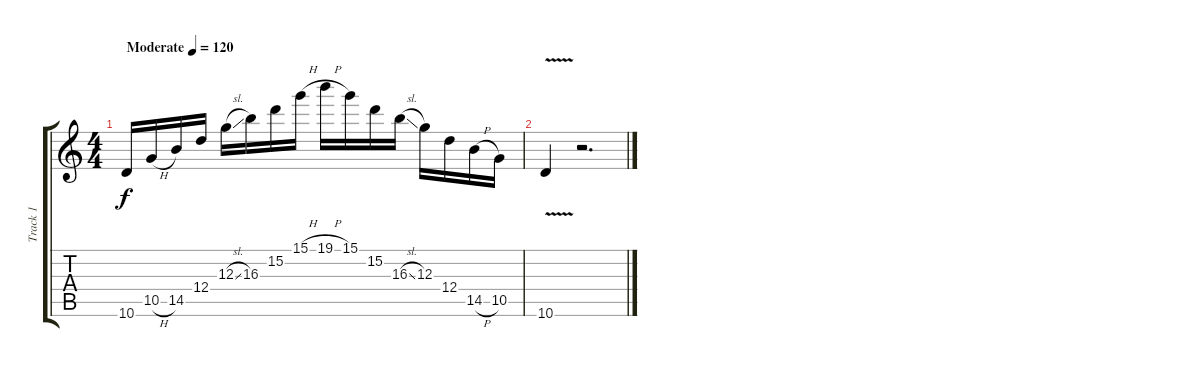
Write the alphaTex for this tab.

\track ("Track 1" "Track 1") {instrument acousticguitarsteel}
\staff {score tabs}
\tuning (E4 B3 G3 D3 A2 E2) {hide}
\ts (4 4)
\tempo (120 "Moderate")
\clef g2
\ks c
10.6.16{dy f instrument acousticguitarsteel} 10.5{h}.16 14.5.16 12.4.16 12.3{sl}.16 16.3.16 15.2.16 15.1{h}.16 19.1{h}.16 15.1.16 15.2.16 16.3{sl}.16 12.3.16 12.4.16 14.5{h}.16 10.5.16 |
10.6{v}.4 r.2{d}
